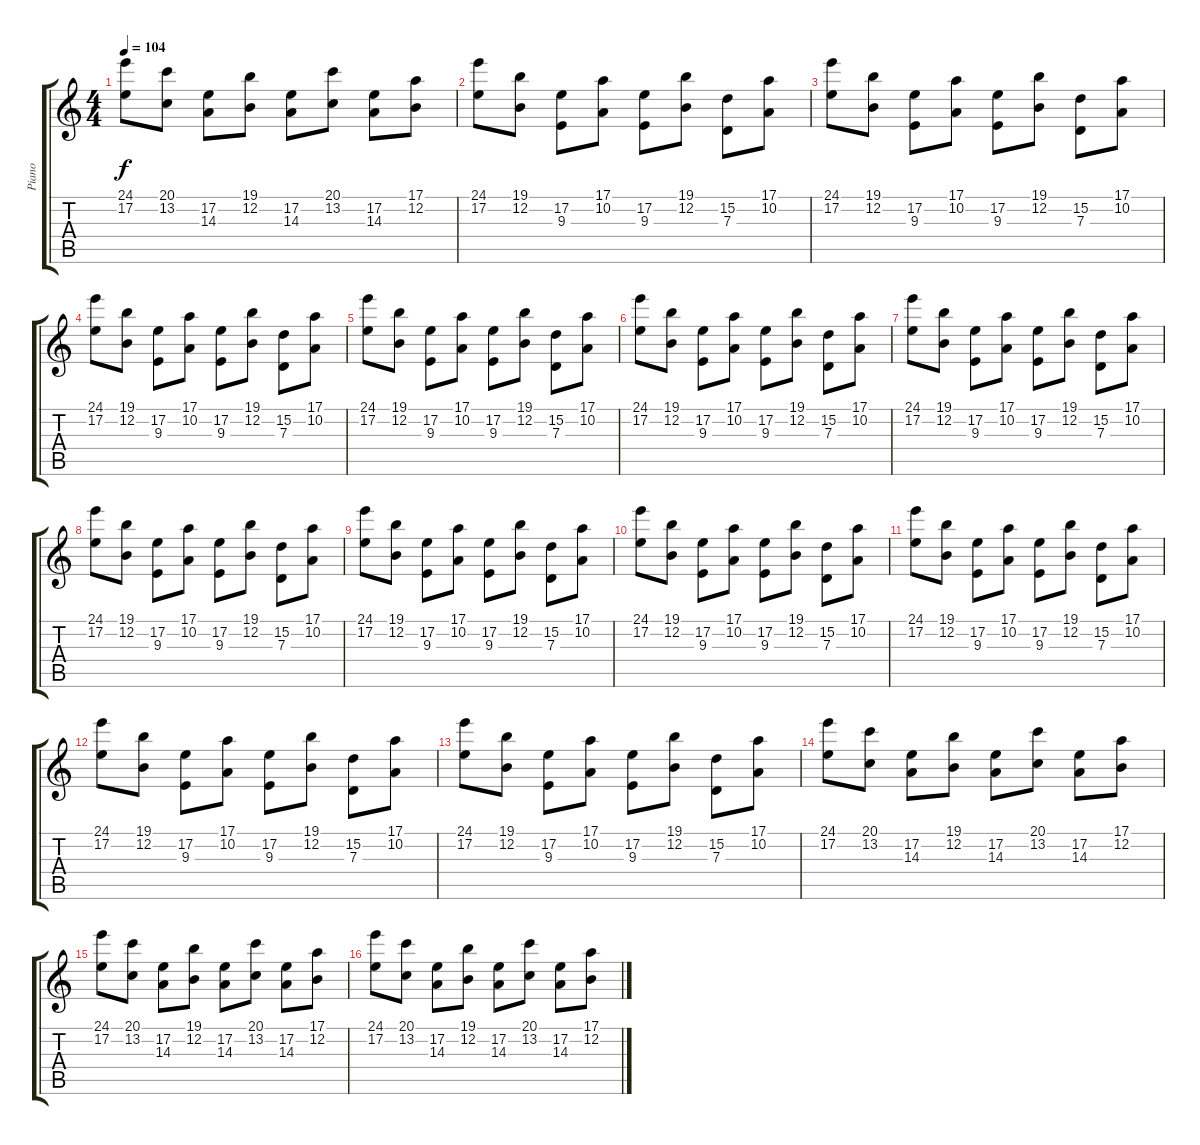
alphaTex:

\track ("Piano" "Piano") {instrument brightacousticpiano}
\staff {score tabs}
\tuning (E4 B3 G3 D3 A2 E2) {hide}
\ts (4 4)
\tempo 104
\clef g2
\ks c
(24.1 17.2).8{dy f} (20.1 13.2).8 (17.2 14.3).8 (19.1 12.2).8 (17.2 14.3).8 (20.1 13.2).8 (17.2 14.3).8 (17.1 12.2).8 |
(24.1 17.2).8 (19.1 12.2).8 (17.2 9.3).8 (17.1 10.2).8 (17.2 9.3).8 (19.1 12.2).8 (15.2 7.3).8 (17.1 10.2).8 |
(24.1 17.2).8 (19.1 12.2).8 (17.2 9.3).8 (17.1 10.2).8 (17.2 9.3).8 (19.1 12.2).8 (15.2 7.3).8 (17.1 10.2).8 |
(24.1 17.2).8 (19.1 12.2).8 (17.2 9.3).8 (17.1 10.2).8 (17.2 9.3).8 (19.1 12.2).8 (15.2 7.3).8 (17.1 10.2).8 |
(24.1 17.2).8 (19.1 12.2).8 (17.2 9.3).8 (17.1 10.2).8 (17.2 9.3).8 (19.1 12.2).8 (15.2 7.3).8 (17.1 10.2).8 |
(24.1 17.2).8 (19.1 12.2).8 (17.2 9.3).8 (17.1 10.2).8 (17.2 9.3).8 (19.1 12.2).8 (15.2 7.3).8 (17.1 10.2).8 |
(24.1 17.2).8 (19.1 12.2).8 (17.2 9.3).8 (17.1 10.2).8 (17.2 9.3).8 (19.1 12.2).8 (15.2 7.3).8 (17.1 10.2).8 |
(24.1 17.2).8 (19.1 12.2).8 (17.2 9.3).8 (17.1 10.2).8 (17.2 9.3).8 (19.1 12.2).8 (15.2 7.3).8 (17.1 10.2).8 |
(24.1 17.2).8 (19.1 12.2).8 (17.2 9.3).8 (17.1 10.2).8 (17.2 9.3).8 (19.1 12.2).8 (15.2 7.3).8 (17.1 10.2).8 |
(24.1 17.2).8 (19.1 12.2).8 (17.2 9.3).8 (17.1 10.2).8 (17.2 9.3).8 (19.1 12.2).8 (15.2 7.3).8 (17.1 10.2).8 |
(24.1 17.2).8 (19.1 12.2).8 (17.2 9.3).8 (17.1 10.2).8 (17.2 9.3).8 (19.1 12.2).8 (15.2 7.3).8 (17.1 10.2).8 |
(24.1 17.2).8 (19.1 12.2).8 (17.2 9.3).8 (17.1 10.2).8 (17.2 9.3).8 (19.1 12.2).8 (15.2 7.3).8 (17.1 10.2).8 |
(24.1 17.2).8 (19.1 12.2).8 (17.2 9.3).8 (17.1 10.2).8 (17.2 9.3).8 (19.1 12.2).8 (15.2 7.3).8 (17.1 10.2).8 |
(24.1 17.2).8 (20.1 13.2).8 (17.2 14.3).8 (19.1 12.2).8 (17.2 14.3).8 (20.1 13.2).8 (17.2 14.3).8 (17.1 12.2).8 |
(24.1 17.2).8 (20.1 13.2).8 (17.2 14.3).8 (19.1 12.2).8 (17.2 14.3).8 (20.1 13.2).8 (17.2 14.3).8 (17.1 12.2).8 |
(24.1 17.2).8 (20.1 13.2).8 (17.2 14.3).8 (19.1 12.2).8 (17.2 14.3).8 (20.1 13.2).8 (17.2 14.3).8 (17.1 12.2).8
